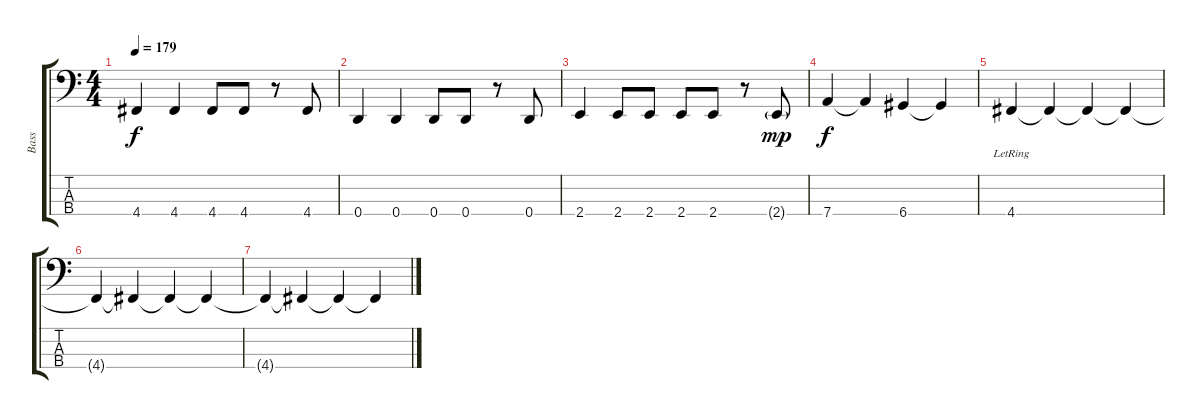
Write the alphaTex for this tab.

\track ("Bass" "Bass") {instrument electricbassfinger}
\staff {score tabs}
\tuning (G2 D2 A1 D1) {hide}
\ts (4 4)
\tempo 179
\clef f4
\ks c
4.4.4{dy f} 4.4.4 4.4.8 4.4.8 r.8 4.4.8 |
0.4.4 0.4.4 0.4.8 0.4.8 r.8 0.4.8 |
2.4.4 2.4.8 2.4.8 2.4.8 2.4.8 r.8 2.4{g}.8{dy mp} |
7.4.4{dy f} 7.4{t}.4 6.4.4 6.4{t}.4 |
4.4{lr}.4 4.4{t}.4 4.4{t}.4 4.4{t}.4 |
4.4{t}.4 4.4{t}.4 4.4{t}.4 4.4{t}.4 |
4.4{t}.4 4.4{t}.4 4.4{t}.4 4.4{t}.4
